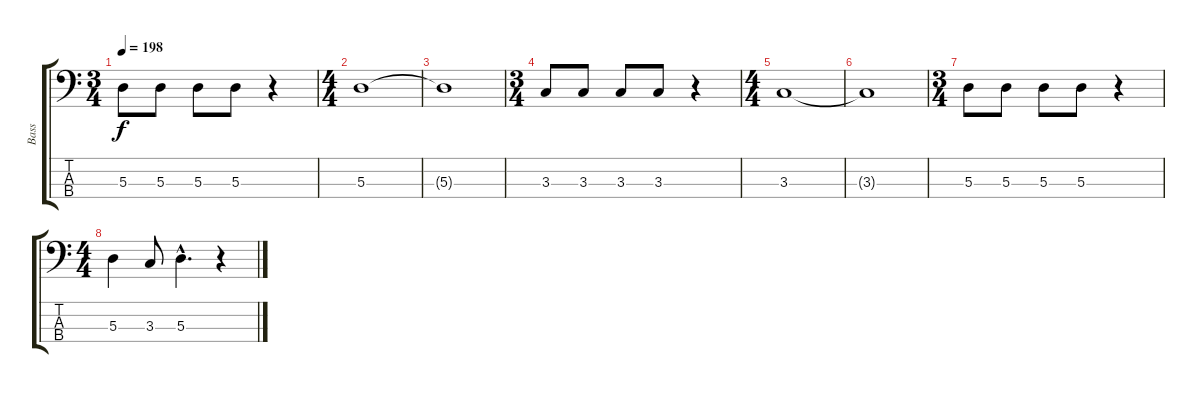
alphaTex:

\track ("Bass" "Bass") {instrument electricbassfinger}
\staff {score tabs}
\tuning (G2 D2 A1 E1) {hide}
\ts (3 4)
\tempo 198
\clef f4
\ks c
5.3.8{dy f} 5.3.8 5.3.8 5.3.8 r.4 |
\ts (4 4)
5.3.1 |
5.3{t}.1 |
\ts (3 4)
3.3.8 3.3.8 3.3.8 3.3.8 r.4 |
\ts (4 4)
3.3.1 |
3.3{t}.1 |
\ts (3 4)
5.3.8 5.3.8 5.3.8 5.3.8 r.4 |
\ts (4 4)
5.3.4 3.3.8 5.3{hac}.4{d} r.4
